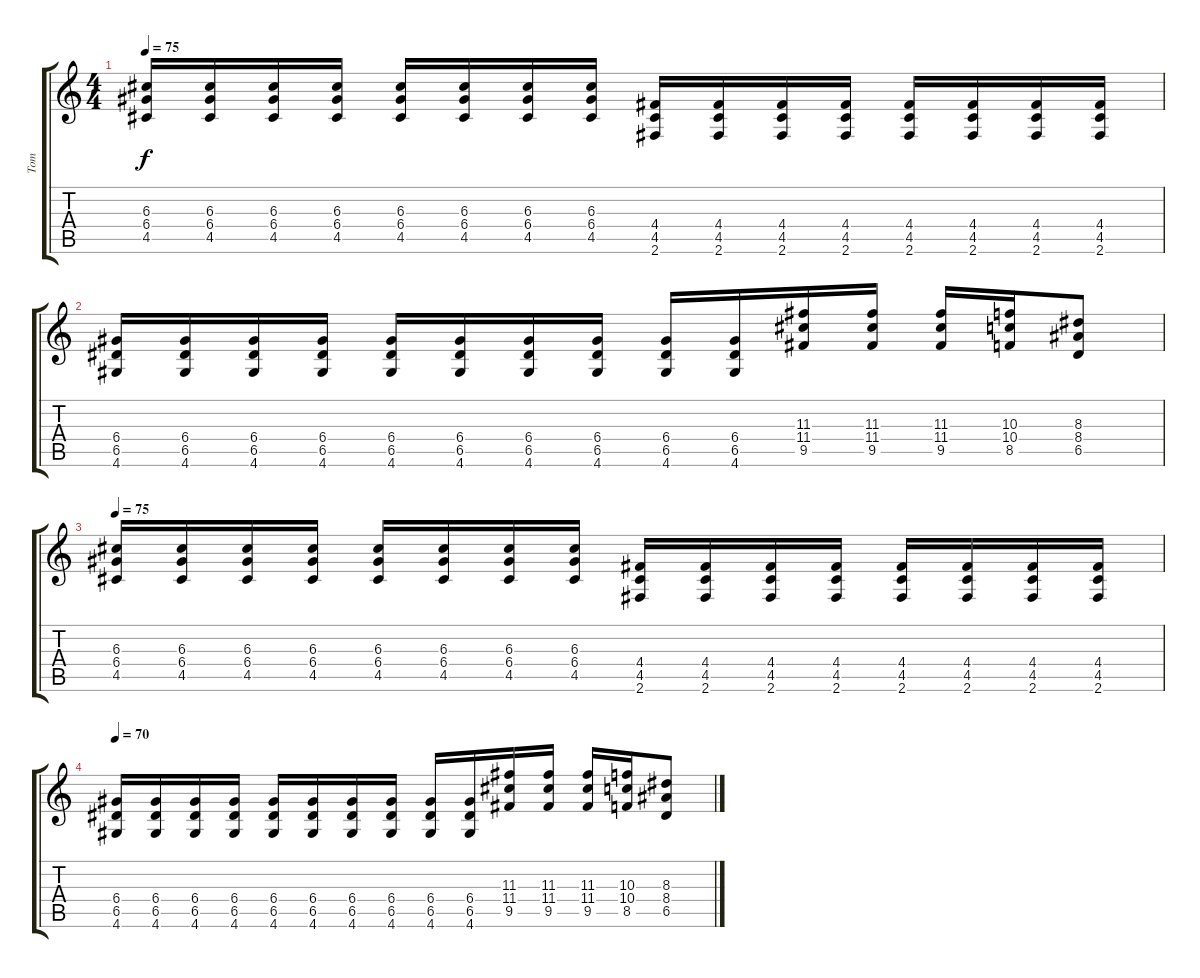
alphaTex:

\track ("Tom" "Tom") {instrument acousticguitarsteel}
\staff {score tabs}
\tuning (E4 B3 G3 D3 A2 E2) {hide}
\ts (4 4)
\tempo 75
\clef g2
\ks c
(6.3 6.4 4.5).16{dy f volume 3} (6.3 6.4 4.5).16 (6.3 6.4 4.5).16 (6.3 6.4 4.5).16 (6.3 6.4 4.5).16 (6.3 6.4 4.5).16 (6.3 6.4 4.5).16 (6.3 6.4 4.5).16 (4.4 4.5 2.6).16 (4.4 4.5 2.6).16 (4.4 4.5 2.6).16 (4.4 4.5 2.6).16 (4.4 4.5 2.6).16 (4.4 4.5 2.6).16 (4.4 4.5 2.6).16 (4.4 4.5 2.6).16 |
(6.4 6.5 4.6).16 (6.4 6.5 4.6).16 (6.4 6.5 4.6).16 (6.4 6.5 4.6).16 (6.4 6.5 4.6).16 (6.4 6.5 4.6).16 (6.4 6.5 4.6).16 (6.4 6.5 4.6).16 (6.4 6.5 4.6).16 (6.4 6.5 4.6).16 (11.3 11.4 9.5).16 (11.3 11.4 9.5).16 (11.3 11.4 9.5).16 (10.3 10.4 8.5).16 (8.3 8.4 6.5).8 |
\tempo 75
(6.3 6.4 4.5).16{volume 3} (6.3 6.4 4.5).16 (6.3 6.4 4.5).16 (6.3 6.4 4.5).16 (6.3 6.4 4.5).16 (6.3 6.4 4.5).16 (6.3 6.4 4.5).16 (6.3 6.4 4.5).16 (4.4 4.5 2.6).16 (4.4 4.5 2.6).16 (4.4 4.5 2.6).16 (4.4 4.5 2.6).16 (4.4 4.5 2.6).16 (4.4 4.5 2.6).16 (4.4 4.5 2.6).16 (4.4 4.5 2.6).16 |
\tempo 70
(6.4 6.5 4.6).16 (6.4 6.5 4.6).16 (6.4 6.5 4.6).16 (6.4 6.5 4.6).16 (6.4 6.5 4.6).16 (6.4 6.5 4.6).16 (6.4 6.5 4.6).16 (6.4 6.5 4.6).16 (6.4 6.5 4.6).16 (6.4 6.5 4.6).16 (11.3 11.4 9.5).16 (11.3 11.4 9.5).16 (11.3 11.4 9.5).16 (10.3 10.4 8.5).16 (8.3 8.4 6.5).8
